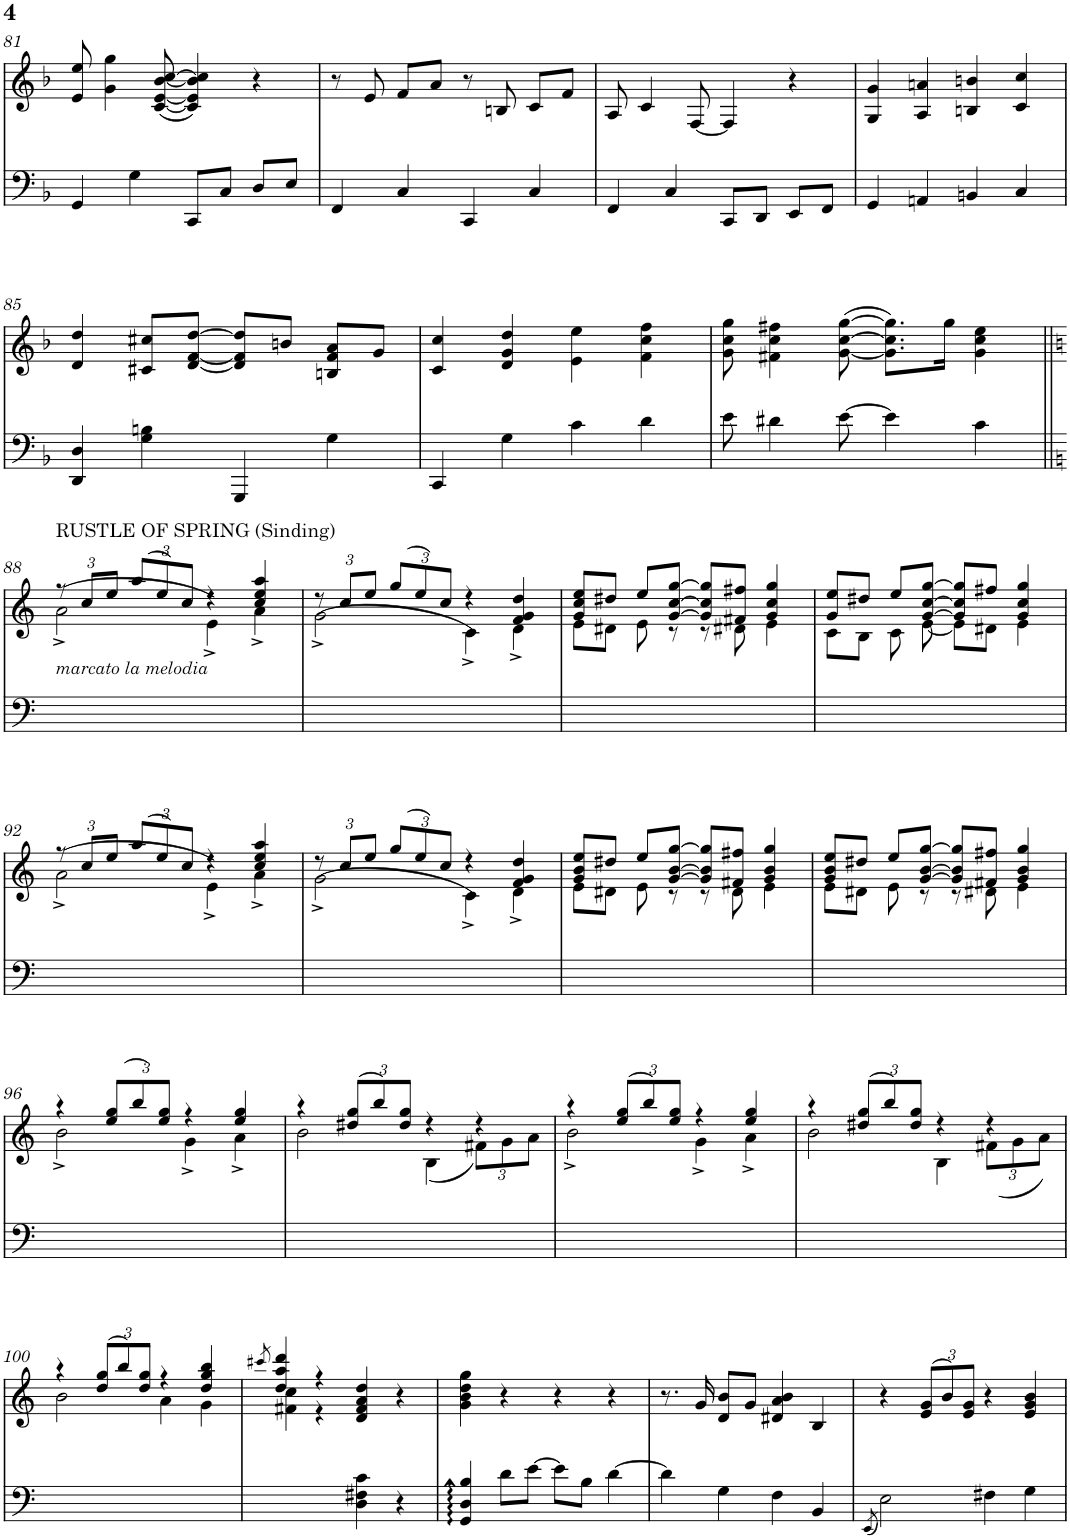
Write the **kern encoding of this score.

**kern	**kern
*part2	*part1
*staff2	*staff1
*I"Piano	*I"Piano
*I'Pno	*I'Pno
!!LO:PB:g=z
*clefF4	*clefG2
*k[b-]	*k[b-]
*M4/4	*M4/4
*met(c)	*met(c)
=81	=81
4GG/	8e/ 8ee/
.	4g\ 4gg\
4G\	.
.	([8c/ [8e/ [8b-/ [8cc/
8CC/L	4c/] 4e/] 4b-/] 4cc/])
8C/J	.
8D/L	4r
8E/J	.
=82	=82
4FF/	8r
.	8e/
4C/	8f/L
.	8a/J
4CC/	8r
.	8Bn/
4C/	8c/L
.	8f/J
=83	=83
4FF/	8A/
.	4c/
4C/	.
.	[8F/
8CC/L	4F/]
8DD/J	.
8EE/L	4r
8FF/J	.
=84	=84
4GG/	4G/ 4g/
4AAn/	4A/ 4an/
4BBn/	4Bn/ 4bn/
4C/	4c/ 4cc/
!!LO:LB:g=z
=85	=85
4DD/ 4D/	4d/ 4dd/
4G\ 4Bn\	8c#X/ 8cc#X/L
.	[8d/ [8f/ [8dd/J
4GGG/	8d/] 8f/] 8dd/]L
.	8bn/J
4G\	8Bn/ 8f/ 8a/L
.	8g/J
=86	=86
4CC/	4c/ 4cc/
4G\	4d/ 4g/ 4dd/
4c\	4e\ 4ee\
4d\	4f\ 4cc\ 4ff\
=87	=87
8e\	8g\ 8cc\ 8gg\
4d#X\	4f#X\ 4cc\ 4ff#X\
[8e\	([8g\ [8cc\ [8gg\
4e\]	8.g\] 8.cc\] 8.gg\]L)
.	16gg\Jk
4c\	4g\ 4cc\ 4ee\
!!LO:LB:g=z
=88||	=88||
*k[]	*k[]
*	*Xbrackettup
*	*^
!	!LO:TX:a:t=RUSTLE OF SPRING (Sinding)	!
!	!LO:TX:b:i:t=marcato la melodia	!
1ryy	12r	(>2a^\
.	12cc/L	.
.	12ee/J	.
.	(12aa/L	.
.	12ee/)	.
.	12cc/J	.
.	4r	4e^\)
.	4cc/ 4ee/ 4aa/	4a^\
=89	=89	=89
1ryy	12r	(>2g^\
.	12cc/L	.
.	12ee/J	.
.	(12gg/L	.
.	12ee/)	.
.	12cc/J	.
.	4r	4c^\)
.	4f/ 4g/ 4dd/	4d^\
=90	=90	=90
1ryy	8g/ 8cc/ 8ee/L	8e\L
.	8dd#X/J	8d#X\J
.	8ee/L	8e\
.	[8g/ [8cc/ [8gg/J	8r
.	8g/] 8cc/] 8gg/]L	8r
.	8f#X/ 8ff#X/J	8d#X\
.	4g/ 4cc/ 4gg/	4e\
=91	=91	=91
1ryy	8g/ 8ee/L	8c\L
.	8dd#X/J	8B\J
.	8ee/L	8c\
.	[8g/ [8cc/ [8gg/J	[8e\
.	8g/] 8cc/] 8gg/]L	8e\L]
.	8ff#X/J	8d#X\J
.	4g/ 4cc/ 4gg/	4e\
!!LO:LB:g=z	!!
=92	=92	=92
1ryy	12r	(>2a^\
.	12cc/L	.
.	12ee/J	.
.	(12aa/L	.
.	12ee/)	.
.	12cc/J	.
.	4r	4e^\)
.	4cc/ 4ee/ 4aa/	4a^\
=93	=93	=93
1ryy	12r	(>2g^\
.	12cc/L	.
.	12ee/J	.
.	(12gg/L	.
.	12ee/)	.
.	12cc/J	.
.	4r	4c^\)
.	4f/ 4g/ 4dd/	4d^\
=94	=94	=94
1ryy	8g/ 8b/ 8ee/L	8e\L
.	8dd#X/J	8d#X\J
.	8ee/L	8e\
.	[8g/ [8b/ [8gg/J	8r
.	8g/] 8b/] 8gg/]L	8r
.	8f#X/ 8ff#X/J	8d#\
.	4g/ 4b/ 4gg/	4e\
=95	=95	=95
1ryy	8g/ 8b/ 8ee/L	8e\L
.	8dd#X/J	8d#X\J
.	8ee/L	8e\
.	[8g/ [8b/ [8gg/J	8r
.	8g/] 8b/] 8gg/]L	8r
.	8f#X/ 8ff#X/J	8d#X\
.	4g/ 4b/ 4gg/	4e\
!!LO:LB:g=z	!!
=96	=96	=96
1ryy	4r	2b^\
.	(12ee/ 12gg/L	.
.	12bb/)	.
.	12ee/ 12gg/J	.
.	4r	4g^\
.	4ee/ 4gg/	4a^\
=97	=97	=97
1ryy	4r	2b\
.	(12dd#X/ 12gg/L	.
.	12bb/)	.
.	12dd#/ 12gg/J	.
.	4r	(4B\
.	4r	12f#X\L)
.	.	12g\
.	.	12a\J
=98	=98	=98
1ryy	4r	2b^\
.	(12ee/ 12gg/L	.
.	12bb/)	.
.	12ee/ 12gg/J	.
.	4r	4g^\
.	4ee/ 4gg/	4a^\
=99	=99	=99
1ryy	4r	2b\
.	(12dd#X/ 12gg/L	.
.	12bb/)	.
.	12dd#/ 12gg/J	.
.	4r	(4B\
.	4r	12f#X\L)
.	.	12g\
.	.	12a\J
!!LO:LB:g=z	!!
=100	=100	=100
1ryy	4r	2b\
.	(12dd/ 12gg/L	.
.	12bb/)	.
.	12dd/ 12gg/J	.
.	4r	4a\
.	4dd/ 4gg/ 4bb/	4g\
=101	=101	=101
.	8qccc#X/	.
4ryy	4dd/ 4aa/ 4ddd/	4f#X\ 4cc\
4ryy	4r	4r
4D\ 4F#X\ 4c\	4d/ 4f#/ 4a/ 4dd/	2ryy
4r	4r	.
*	*v	*v
=102	=102
4GG/ 4D/ 4B/	4g\ 4b\ 4dd\ 4gg\
8d\L	4r
[8e\J	.
8e\L]	4r
8B\J	.
[4d\	4r
=103	=103
4d\]	8.r
.	16g/
4G\	8d/ 8b/L
.	8g/J
4F\	4d#X/ 4a/ 4b/
4BB/	4B/
=104	=104
(8qEE/	.
2E\)	4r
.	(>12e/ 12g/L
.	12b/)
.	12e/ 12g/J
4F#X\	4r
4G\	4e/ 4g/ 4b/
=	=
*-	*-
